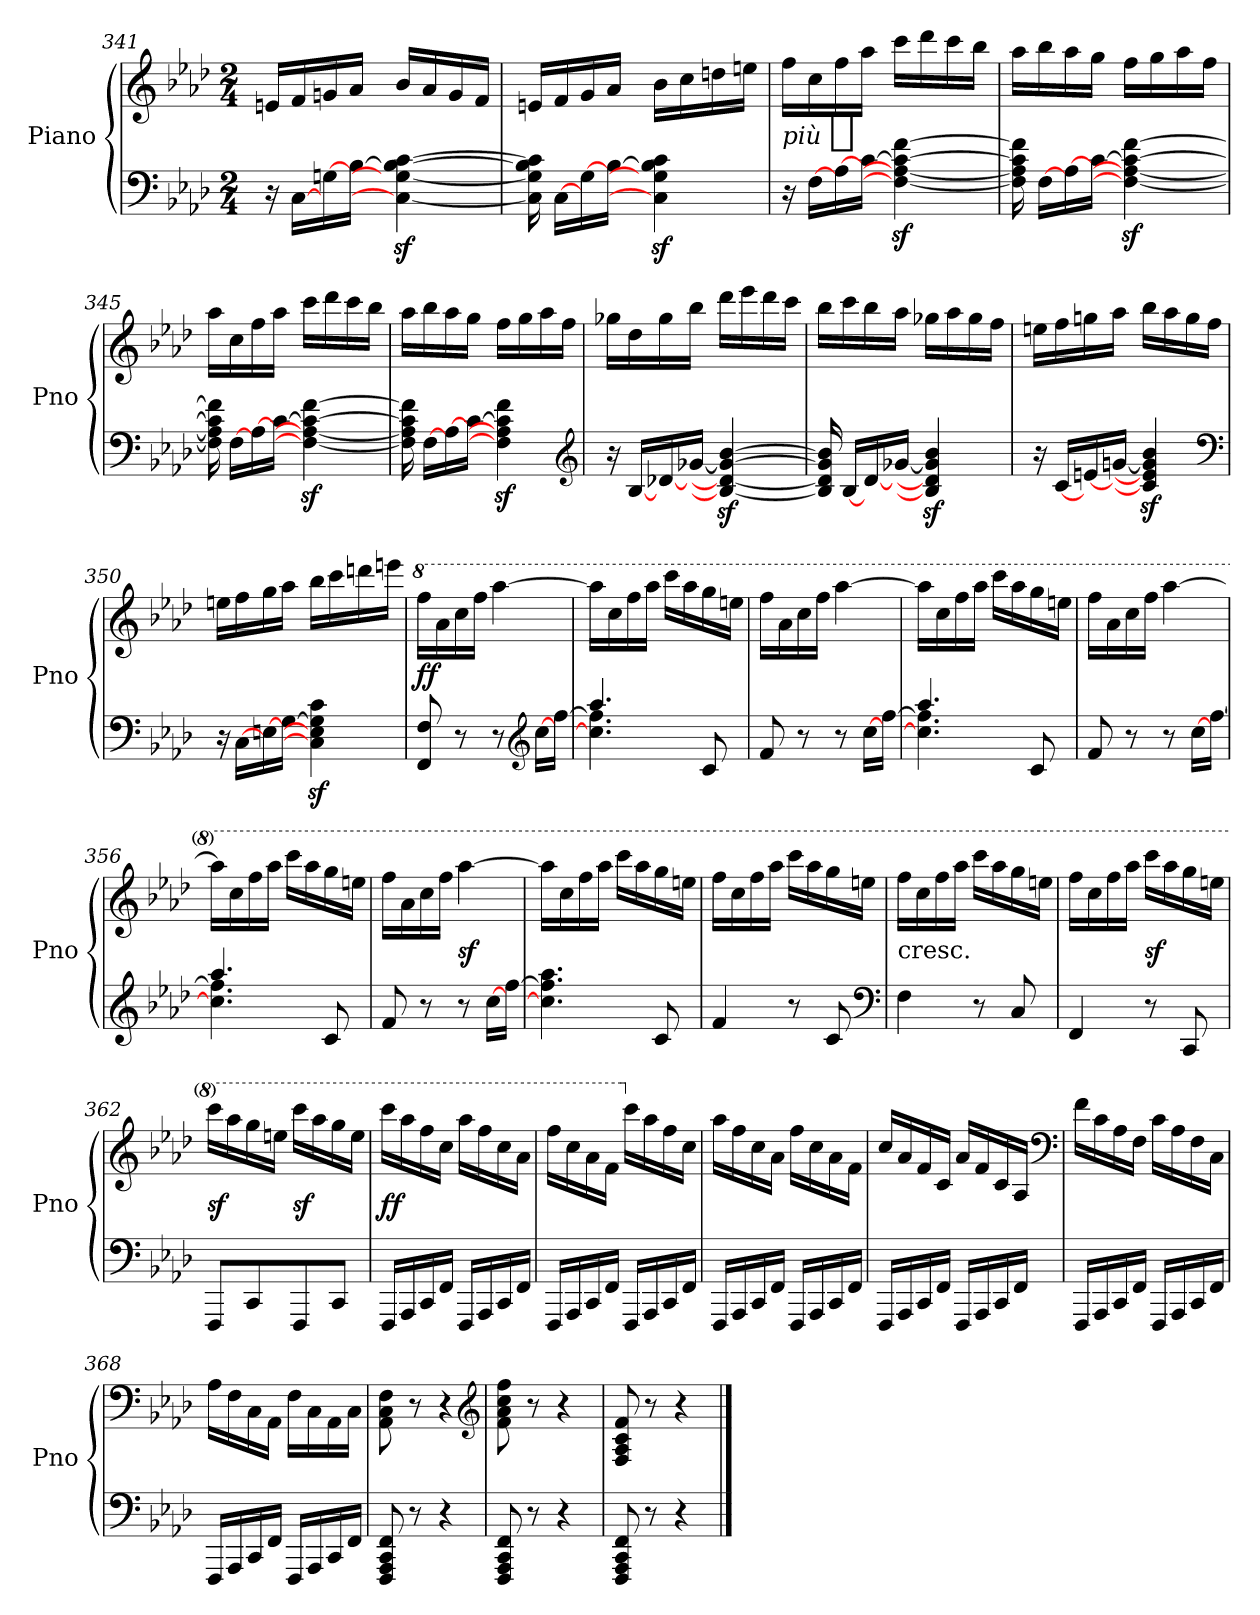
**kern	**kern	**dynam
*part1	*part1	*part1
*staff2	*staff1	*staff1/2
*I"Piano	*	*
*I'Pno	*	*
*clefF4	*clefG2	*
*k[b-e-a-d-]	*k[b-e-a-d-]	*
*f:	*f:	*
*M2/4	*M2/4	*
=341	=341	=341
16r	16enLL	.
[16CLL	16f	.
[16Gn	16gn	.
[<16B-JJ	16a-JJ	.
4C_z> 4G_z> 4B-_z> [4cz>	16b-LL	.
.	16a-	.
.	16g	.
.	16fJJ	.
=342	=342	=342
16C] 16G] 16B-] 16c]	16enLL	.
[16CLL	16f	.
[16G	16g	.
[16B-JJ	16a-JJ	.
4C]z> 4G]z> 4B-]z> 4cz>	16b-LL	.
.	16cc	.
.	16ddn	.
.	16eenJJ	.
=343	=343	=343
!	!	!LO:DY:t=pi&ugrave; %s
16r	16ffLL	f
[16FLL	16cc	.
[16A-	16ff	.
[<16cJJ	16aa-JJ	.
4F_z> 4A-_z> 4c_z> [4fz>	16cccLL	.
.	16ddd-	.
.	16ccc	.
.	16bb-JJ	.
=344	=344	=344
16F] 16A-] 16c] 16f]	16aa-LL	.
[16FLL	16bb-	.
[16A-	16aa-	.
[<16cJJ	16ggJJ	.
4F_z> 4A-_z> 4c_z> [4fz>	16ffLL	.
.	16gg	.
.	16aa-	.
.	16ffJJ	.
=345	=345	=345
16F] 16A-] 16c] 16f]	16aa-LL	.
[16FLL	16cc	.
[16A-	16ff	.
[<16cJJ	16aa-JJ	.
4F_z> 4A-_z> 4c_z> [4fz>	16cccLL	.
.	16ddd-	.
.	16ccc	.
.	16bb-JJ	.
=346	=346	=346
16F] 16A-] 16c] 16f]	16aa-LL	.
[16FLL	16bb-	.
[16A-	16aa-	.
[16cJJ	16ggJJ	.
4F]z> 4A-]z> 4c]z> 4fz>	16ffLL	.
.	16gg	.
.	16aa-	.
.	16ffJJ	.
*clefG2	*	*
=347	=347	=347
16r	16gg-XLL	.
[16B-LL	16dd-	.
[16d-X	16gg-	.
[<16g-XJJ	16bb-JJ	.
4B-_z> 4d-_z> 4g-_z> [4b-z>	16ddd-LL	.
.	16eee-	.
.	16ddd-	.
.	16cccJJ	.
=348	=348	=348
16B-] 16d-] 16g-] 16b-]	16bb-LL	.
[16B-LL	16ccc	.
[16d-	16bb-	.
[16g-XJJ	16aa-JJ	.
4B-]z> 4d-]z> 4g-]z> 4b-z>	16gg-XLL	.
.	16aa-	.
.	16gg-	.
.	16ffJJ	.
=349	=349	=349
16r	16eenLL	.
[<16cLL	16ff	.
[16en	16ggn	.
[16gnJJ	16aa-JJ	.
4c]z> 4e]z> 4g]z> 4b-z>	16bb-LL	.
.	16aa-	.
.	16gg	.
.	16ffJJ	.
*clefF4	*	*
=350	=350	=350
16r	16eenLL	.
[16CLL	16ff	.
[16En	16gg	.
[16GJJ	16aa-JJ	.
4C]z> 4E]z> 4G]z> 4cz>	16bb-LL	.
.	16ccc	.
.	16dddn	.
.	16eeenJJ	.
=351	=351	=351
*	*8va	*
8FF 8F	16fffLL	ff
.	16aa-	.
8r	16ccc	.
.	16fffJJ	.
8r	[4aaa-	.
*clefG2	*	*
[16ccLL	.	.
[16ffJJ	.	.
=352	=352	=352
*^	*	*
4.aa-	4.cc] 4.ff]	16aaa-LL]	.
.	.	16ccc	.
.	.	16fff	.
.	.	16aaa-JJ	.
.	.	16ccccLL	.
.	.	16aaa-	.
8c	8ryy	16ggg	.
.	.	16eeenJJ	.
*v	*v	*	*
=353	=353	=353
8f	16fffLL	.
.	16aa-	.
8r	16ccc	.
.	16fffJJ	.
8r	[4aaa-	.
[16ccLL	.	.
[16ffJJ	.	.
=354	=354	=354
*^	*	*
4.aa-	4.cc] 4.ff]	16aaa-LL]	.
.	.	16ccc	.
.	.	16fff	.
.	.	16aaa-JJ	.
.	.	16ccccLL	.
.	.	16aaa-	.
8c	8ryy	16ggg	.
.	.	16eeenJJ	.
*v	*v	*	*
=355	=355	=355
8f	16fffLL	.
.	16aa-	.
8r	16ccc	.
.	16fffJJ	.
8r	[4aaa-	.
[<16ccLL	.	.
[16ffJJ	.	.
=356	=356	=356
*^	*	*
4.aa-	4.cc] 4.ff]	16aaa-LL]	.
.	.	16ccc	.
.	.	16fff	.
.	.	16aaa-JJ	.
.	.	16ccccLL	.
.	.	16aaa-	.
8c	8ryy	16ggg	.
.	.	16eeenJJ	.
*v	*v	*	*
=357	=357	=357
8f	16fffLL	.
.	16aa-	.
8r	16ccc	.
.	16fffJJ	.
8r	[4aaa-	sf
[<16ccLL	.	.
[16ffJJ	.	.
=358	=358	=358
4.cc] 4.ff] 4.aa-	16aaa-LL]	.
.	16ccc	.
.	16fff	.
.	16aaa-JJ	.
.	16ccccLL	.
.	16aaa-	.
8c	16ggg	.
.	16eeenJJ	.
=359	=359	=359
4f	16fffLL	.
.	16ccc	.
.	16fff	.
.	16aaa-JJ	.
8r	16ccccLL	.
.	16aaa-	.
8c	16ggg	.
.	16eeenJJ	.
*clefF4	*	*
=360	=360	=360
!	!LO:TX:c:t=cresc.	!
4F	16fffLL	.
.	16ccc	.
.	16fff	.
.	16aaa-JJ	.
8r	16ccccLL	.
.	16aaa-	.
8C	16ggg	.
.	16eeenJJ	.
=361	=361	=361
4FF	16fffLL	.
.	16ccc	.
.	16fff	.
.	16aaa-JJ	.
8r	16ccccLL	sf
.	16aaa-	.
8CC	16ggg	.
.	16eeenJJ	.
=362	=362	=362
8FFFL	16ccccLL	sf
.	16aaa-	.
8CC	16ggg	.
.	16eeenJJ	.
8FFF	16ccccLL	sf
.	16aaa-	.
8CCJ	16ggg	.
.	16eeeJJ	.
=363	=363	=363
16FFFLL	16ccccLL	ff
16AAA-	16aaa-	.
16CC	16fff	.
16FFJJ	16cccJJ	.
16FFFLL	16aaa-LL	.
16AAA-	16fff	.
16CC	16ccc	.
16FFJJ	16aa-JJ	.
=364	=364	=364
16FFFLL	16fffLL	.
16AAA-	16ccc	.
16CC	16aa-	.
16FFJJ	16ffJJ	.
*	*X8va	*
16FFFLL	16cccLL	.
16AAA-	16aa-	.
16CC	16ff	.
16FFJJ	16ccJJ	.
=365	=365	=365
16FFFLL	16aa-LL	.
16AAA-	16ff	.
16CC	16cc	.
16FFJJ	16a-JJ	.
16FFFLL	16ffLL	.
16AAA-	16cc	.
16CC	16a-	.
16FFJJ	16fJJ	.
=366	=366	=366
16FFFLL	16ccLL	.
16AAA-	16a-	.
16CC	16f	.
16FFJJ	16cJJ	.
16FFFLL	16a-LL	.
16AAA-	16f	.
16CC	16c	.
16FFJJ	16A-JJ	.
*	*clefF4	*
=367	=367	=367
16FFFLL	16fLL	.
16AAA-	16c	.
16CC	16A-	.
16FFJJ	16FJJ	.
16FFFLL	16cLL	.
16AAA-	16A-	.
16CC	16F	.
16FFJJ	16CJJ	.
=368	=368	=368
16FFFLL	16A-LL	.
16AAA-	16F	.
16CC	16C	.
16FFJJ	16AA-JJ	.
16FFFLL	16F\LL	.
16AAA-	16C\	.
16CC	16AA-\	.
16FFJJ	16C\JJ	.
=369	=369	=369
8FFF 8AAA- 8CC 8FF	8AA-\ 8C\ 8F\	.
8r	8r	.
4r	4r	.
*	*clefG2	*
=370	=370	=370
8FFF 8AAA- 8CC 8FF	8f 8a- 8cc 8ff	.
8r	8r	.
4r	4r	.
=371	=371	=371
8FFF 8AAA- 8CC 8FF	8F 8A- 8c 8f	.
8r	8r	.
4r	4r	.
==	==	==
*-	*-	*-
